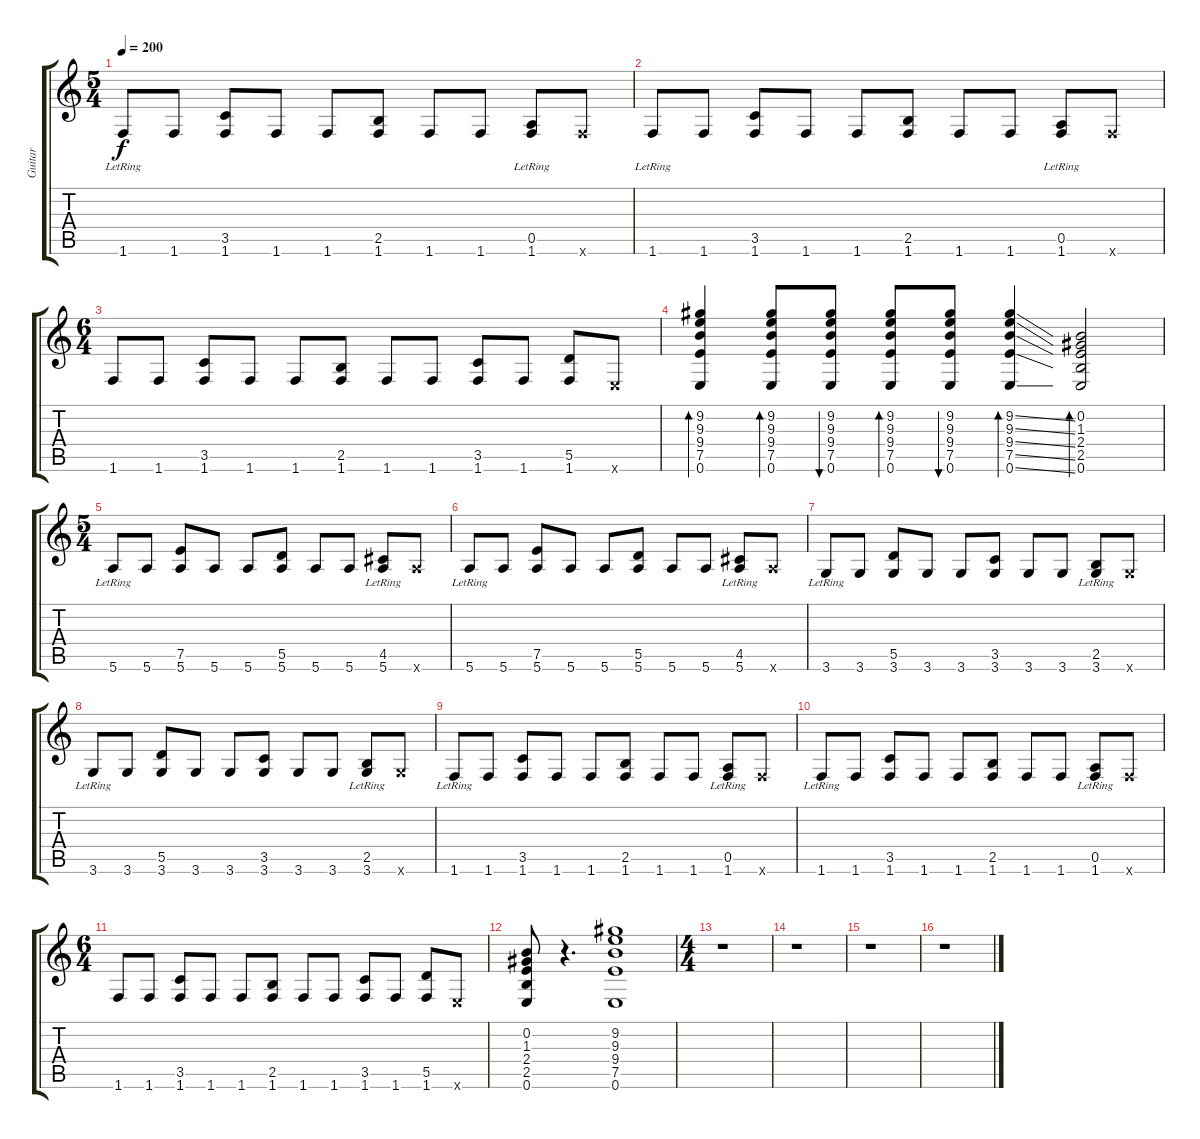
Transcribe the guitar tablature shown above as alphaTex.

\track ("Guitar" "Guitar") {instrument acousticguitarsteel}
\staff {score tabs}
\tuning (E4 B3 G3 D3 A2 E2) {hide}
\ts (5 4)
\tempo 200
\clef g2
\ks c
1.6{lr}.8{dy f} 1.6.8 (3.5 1.6).8 1.6.8 1.6.8 (2.5 1.6).8 1.6.8 1.6.8 (0.5{lr} 1.6).8 1.6{x}.8 |
1.6{lr}.8 1.6.8 (3.5 1.6).8 1.6.8 1.6.8 (2.5 1.6).8 1.6.8 1.6.8 (0.5{lr} 1.6).8 1.6{x}.8 |
\ts (6 4)
1.6.8 1.6.8 (3.5 1.6).8 1.6.8 1.6.8 (2.5 1.6).8 1.6.8 1.6.8 (3.5 1.6).8 1.6.8 (5.5 1.6).8 0.6{x}.8 |
(9.2 9.3 9.4 7.5 0.6).4{bd 60} (9.2 9.3 9.4 7.5 0.6).8{bd 60} (9.2 9.3 9.4 7.5 0.6).8{bu 60} (9.2 9.3 9.4 7.5 0.6).8{bd 60} (9.2 9.3 9.4 7.5 0.6).8{bu 60} (9.2{ss} 9.3{ss} 9.4{ss} 7.5{ss} 0.6{ss}).4{bd 60} (0.2 1.3 2.4 2.5 0.6).2{bd 60} |
\ts (5 4)
5.6{lr}.8 5.6.8 (7.5 5.6).8 5.6.8 5.6.8 (5.5 5.6).8 5.6.8 5.6.8 (4.5{lr} 5.6).8 5.6{x}.8 |
5.6{lr}.8 5.6.8 (7.5 5.6).8 5.6.8 5.6.8 (5.5 5.6).8 5.6.8 5.6.8 (4.5{lr} 5.6).8 5.6{x}.8 |
3.6{lr}.8 3.6.8 (5.5 3.6).8 3.6.8 3.6.8 (3.5 3.6).8 3.6.8 3.6.8 (2.5{lr} 3.6).8 3.6{x}.8 |
3.6{lr}.8 3.6.8 (5.5 3.6).8 3.6.8 3.6.8 (3.5 3.6).8 3.6.8 3.6.8 (2.5{lr} 3.6).8 3.6{x}.8 |
1.6{lr}.8 1.6.8 (3.5 1.6).8 1.6.8 1.6.8 (2.5 1.6).8 1.6.8 1.6.8 (0.5{lr} 1.6).8 1.6{x}.8 |
1.6{lr}.8 1.6.8 (3.5 1.6).8 1.6.8 1.6.8 (2.5 1.6).8 1.6.8 1.6.8 (0.5{lr} 1.6).8 1.6{x}.8 |
\ts (6 4)
1.6.8 1.6.8 (3.5 1.6).8 1.6.8 1.6.8 (2.5 1.6).8 1.6.8 1.6.8 (3.5 1.6).8 1.6.8 (5.5 1.6).8 0.6{x}.8 |
(0.2 1.3 2.4 2.5 0.6).8 r.4{d} (9.2 9.3 9.4 7.5 0.6).1 |
\ts (4 4)
r.1 |
r.1 |
r.1 |
r.1
